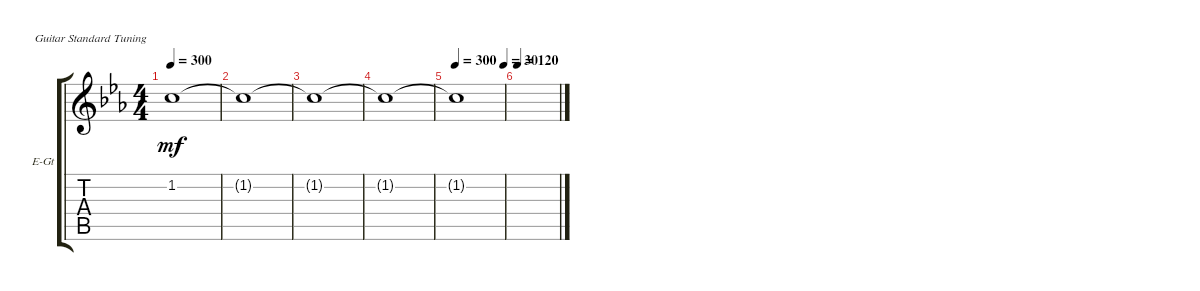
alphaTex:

\bracketExtendMode groupsimilarinstruments
\firstSystemTrackNameOrientation horizontal
\otherSystemsTrackNameOrientation horizontal
\track ("vocal (Artur Potemkin)" "E-Gt") {instrument electricguitarclean}
\staff {score tabs}
\tuning (E4 B3 G3 D3 A2 E2)
\ts (4 4)
\tempo 300
\clef g2
\scale
0.333333
\ks cminor
1.2{t}.1{dy mf} |
\scale
0.333333 1.2{t}.1 |
\scale
0.333333 1.2{t}.1 |
\scale
0.333333 1.2{t}.1 |
\tempo (300 0.00625)
\tempo (30 1)
\scale
0.333333 1.2{t}.1 |
\tempo 120
\scale
0.333333
